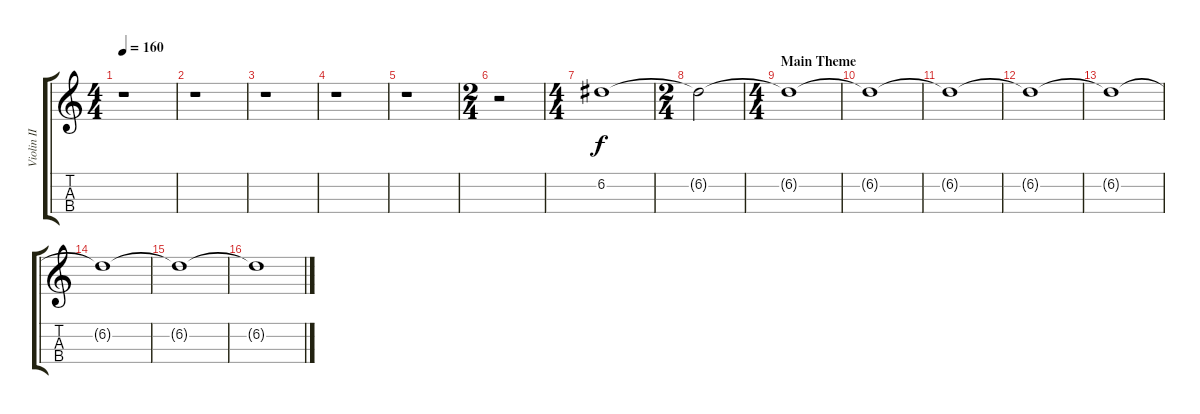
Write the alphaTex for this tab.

\track ("Violin II" "Violin II") {instrument violin}
\staff {score tabs}
\tuning (E5 A4 D4 G3) {hide}
\ts (4 4)
\tempo 160
\clef g2
\ks c
r.1{dy f} |
r.1 |
r.1 |
r.1 |
r.1 |
\ts (2 4)
r.2 |
\ts (4 4)
6.2.1{volume 10} |
\ts (2 4)
6.2{t}.2 |
\ts (4 4)
\section ("" "Main Theme")
6.2{t}.1{volume 10 instrument stringensemble1} |
6.2{t}.1 |
6.2{t}.1 |
6.2{t}.1 |
6.2{t}.1 |
6.2{t}.1 |
6.2{t}.1 |
6.2{t}.1
